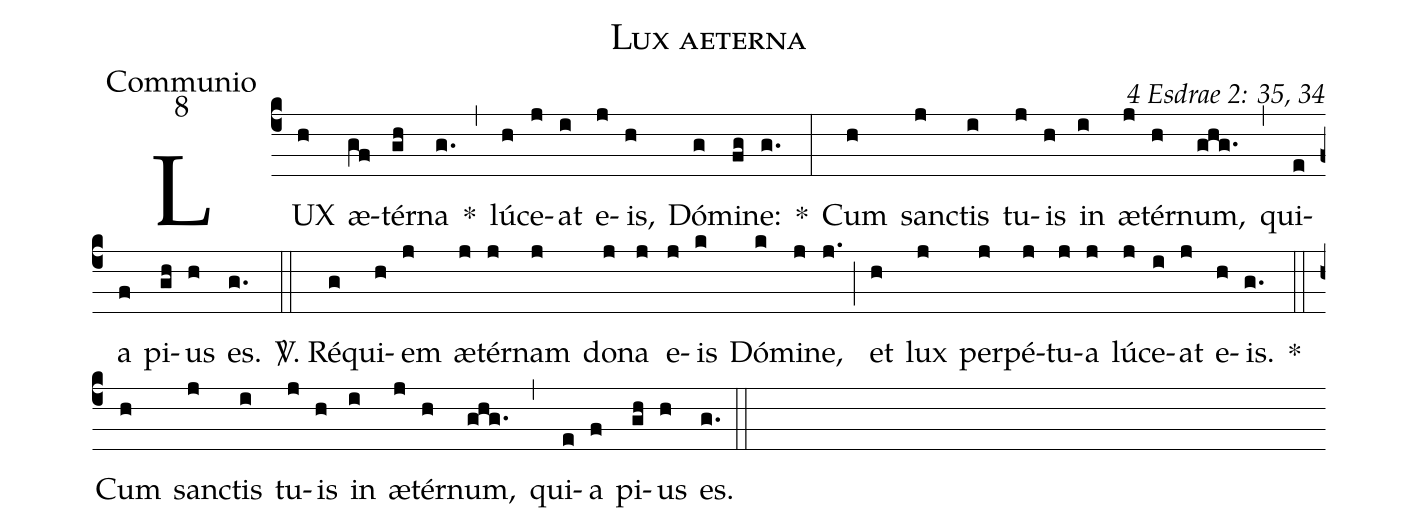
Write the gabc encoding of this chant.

name: Lux aeterna;
office-part: Communio;
mode: 8;
commentary: 4 Esdrae 2: 35, 34;
%%
(c4) LUX(h) æ(gf)tér(gh)na(g.) *(,) lú(h)ce(j)at(i) e(j)is,(h) Dó(g)mi(fg)ne:(g.) *(:)
Cum(h) sanc(j)tis(i) tu(j)is(h) in(i) æ(j)tér(h)num,(ghg.) (,) qui(e)a(f) pi(gh)us(h) es.(g.) (::)
<sp>V/</sp>. Ré(g)qui(h)em(j) æ(j)tér(j)nam(j) do(j)na(j) e(j)is(k) Dó(k)mi(j)ne,(j.) (;) et(h) lux(j) per(j)pé(j)tu(j)a(j) lú(j)ce(i)at(j) e(h)is.(g.) *(::) Cum(h) sanc(j)tis(i) tu(j)is(h) in(i) æ(j)tér(h)num,(ghg.) (,) qui(e)a(f) pi(gh)us(h) es.(g.) (::)
